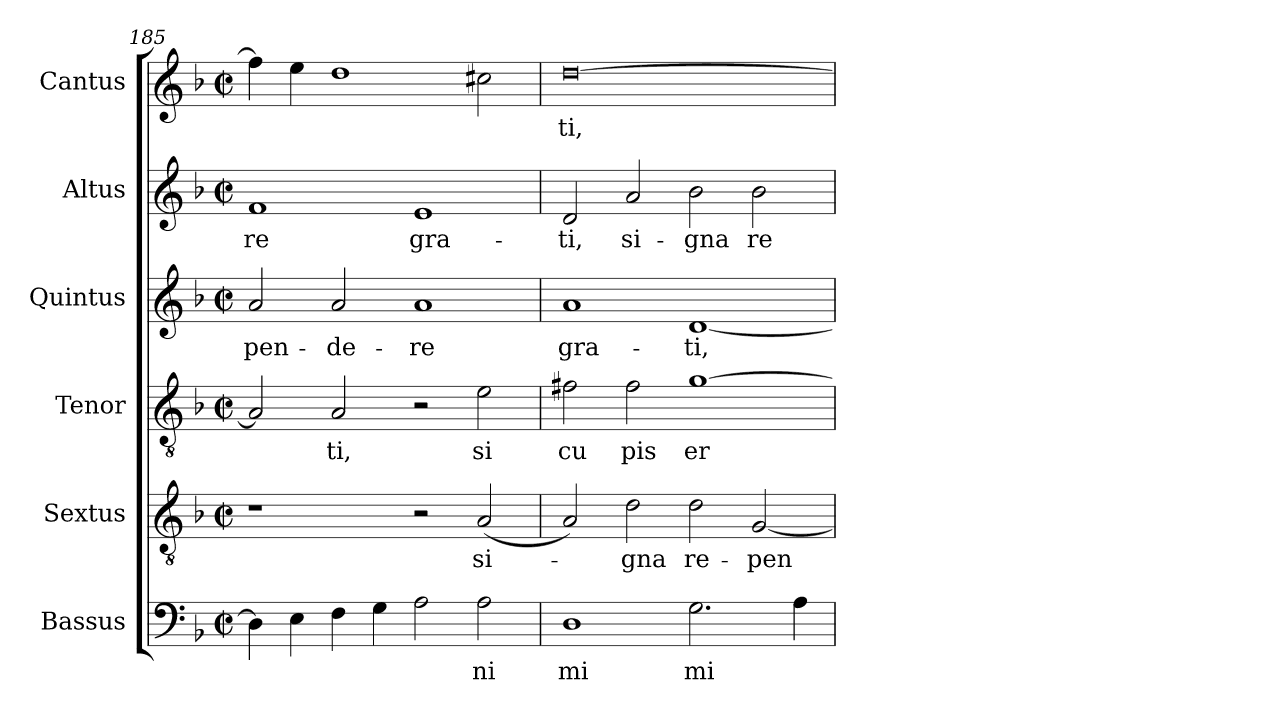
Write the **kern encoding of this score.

**kern	**text	**kern	**text	**kern	**text	**kern	**text	**kern	**text	**kern	**text
*part6	*part6	*part5	*part5	*part4	*part4	*part3	*part3	*part2	*part2	*part1	*part1
*staff6	*staff6	*staff5	*staff5	*staff4	*staff4	*staff3	*staff3	*staff2	*staff2	*staff1	*staff1
*I"Bassus	*	*I"Sextus	*	*I"Tenor	*	*I"Quintus	*	*I"Altus	*	*I"Cantus	*
*I'Bassus	*	*I'Sextus	*	*I'Tenor	*	*I'Quintus	*	*I'Altus	*	*I'Cantus	*
*clefF4	*	*clefGv2	*	*clefGv2	*	*clefG2	*	*clefG2	*	*clefG2	*
*k[b-]	*	*k[b-]	*	*k[b-]	*	*k[b-]	*	*k[b-]	*	*k[b-]	*
*F:	*	*F:	*	*F:	*	*F:	*	*F:	*	*F:	*
*M2/2	*	*M2/2	*	*M2/2	*	*M2/2	*	*M2/2	*	*M2/2	*
*met(c|)	*	*met(c|)	*	*met(c|)	*	*met(c|)	*	*met(c|)	*	*met(c|)	*
=185	=185	=185	=185	=185	=185	=185	=185	=185	=185	=185	=185
!	!	!	!	!	!	!	!LO:LY:b:cj	!	!LO:LY:b:cj	!	!
4D\]	.	1r	.	2A/]	.	2a/	-pen-	1f	-re	4ff\]	.
4E\	.	.	.	.	.	.	.	.	.	4ee\	.
!	!	!	!	!	!LO:LY:b:cj	!	!LO:LY:b:cj	!	!	!	!
4F\	.	.	.	2A/	ti,	2a/	-de-	.	.	1dd	.
4G\	.	.	.	.	.	.	.	.	.	.	.
!	!	!	!	!	!	!	!LO:LY:b:cj	!	!LO:LY:b:cj	!	!
2A\	.	2r	.	2r	.	1a	-re	1e	gra-	.	.
!	!LO:LY:b:cj	!	!LO:LY:b:cj	!	!LO:LY:b:cj	!	!	!	!	!	!
2A\	ni	(<2A/	si-	2e\	si	.	.	.	.	2cc#\	.
=186	=186	=186	=186	=186	=186	=186	=186	=186	=186	=186	=186
!	!LO:LY:b:cj	!	!	!	!LO:LY:b:cj	!	!LO:LY:b:cj	!	!LO:LY:b:cj	!	!LO:LY:b:cj
1D	mi	2A/)	.	2f#X\	cu	1a	gra-	2d/	-ti,	[>0dd	ti,
!	!	!	!LO:LY:b:cj	!	!LO:LY:b:cj	!	!	!	!LO:LY:b:cj	!	!
.	.	2d\	-gna	2f#\	pis	.	.	2a/	si-	.	.
!	!LO:LY:b	!	!LO:LY:b:cj	!	!LO:LY:b:cj	!	!LO:LY:b:cj	!	!LO:LY:b:cj	!	!
2.G\	mi	2d\	re-	[>1g	er	[<1d	-ti,	2b-\	-gna	.	.
!	!	!	!LO:LY:b	!	!	!	!	!	!LO:LY:b:cj	!	!
.	.	[<2G/	-pen-	.	.	.	.	2b-\	re-	.	.
4A\	.	.	.	.	.	.	.	.	.	.	.
=	=	=	=	=	=	=	=	=	=	=	=
*-	*-	*-	*-	*-	*-	*-	*-	*-	*-	*-	*-
